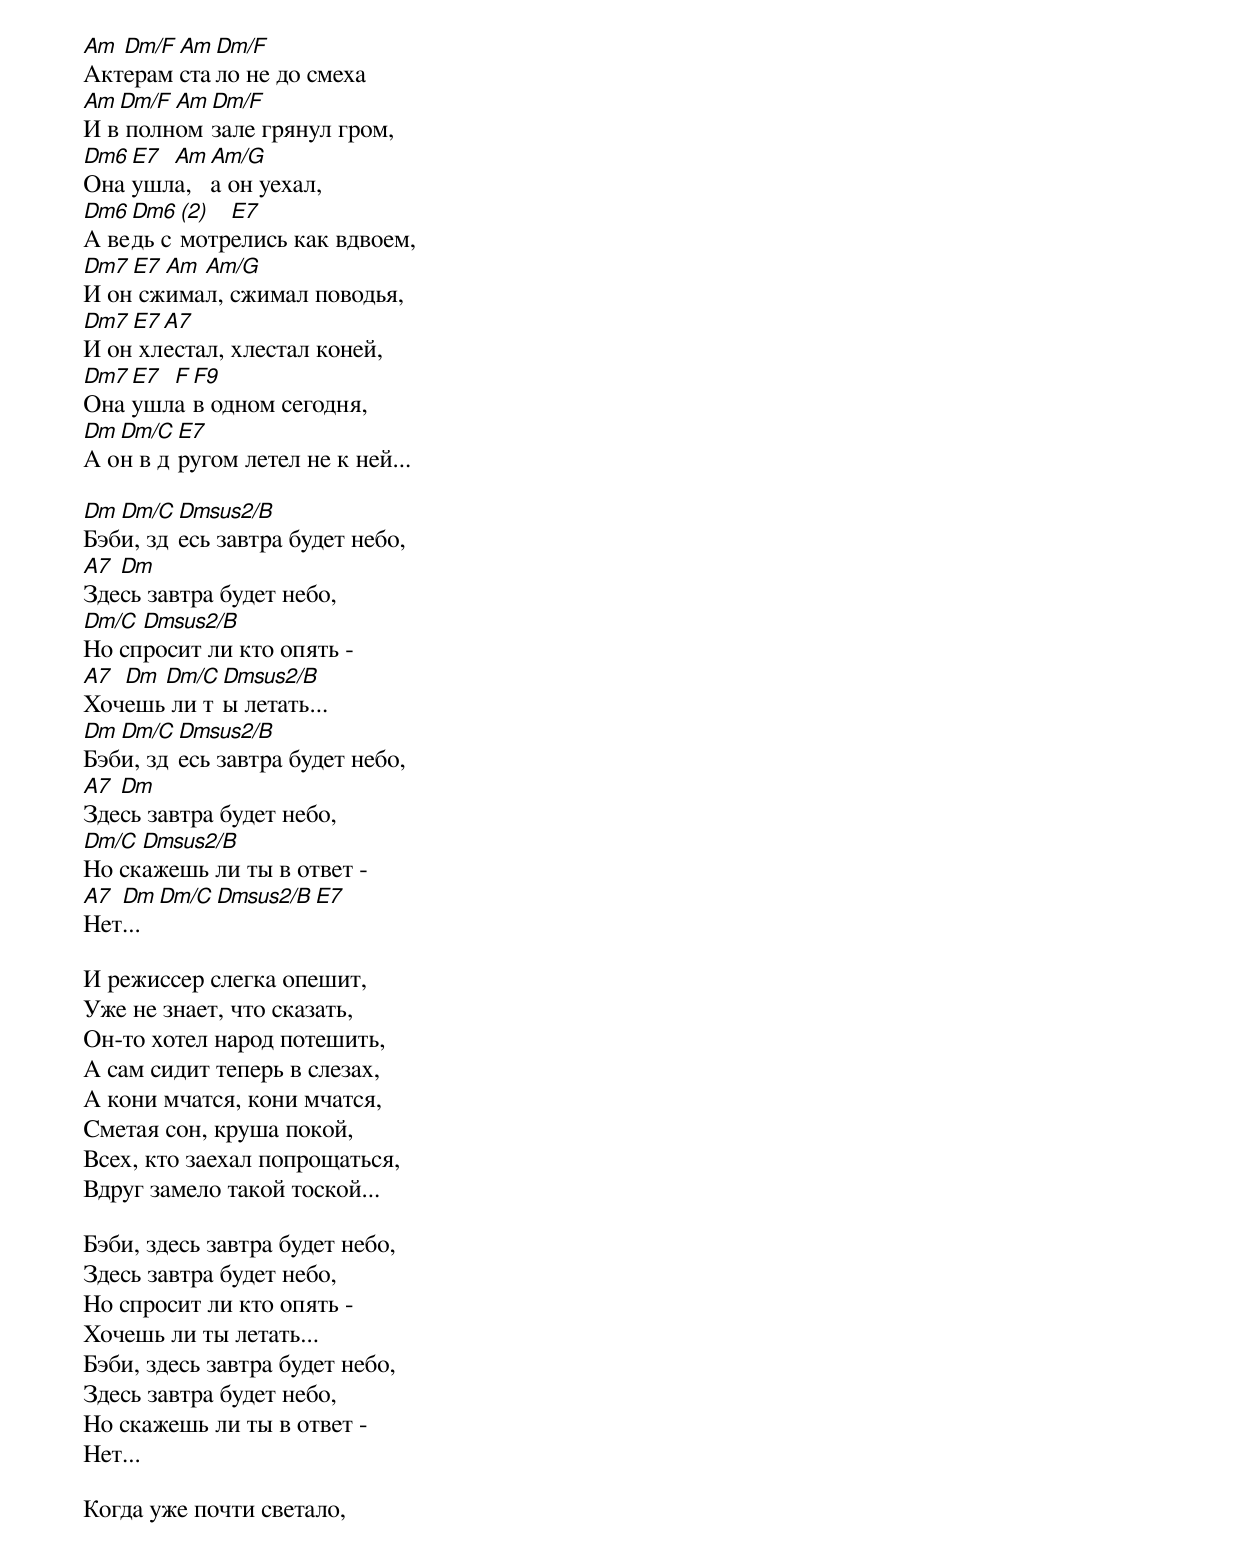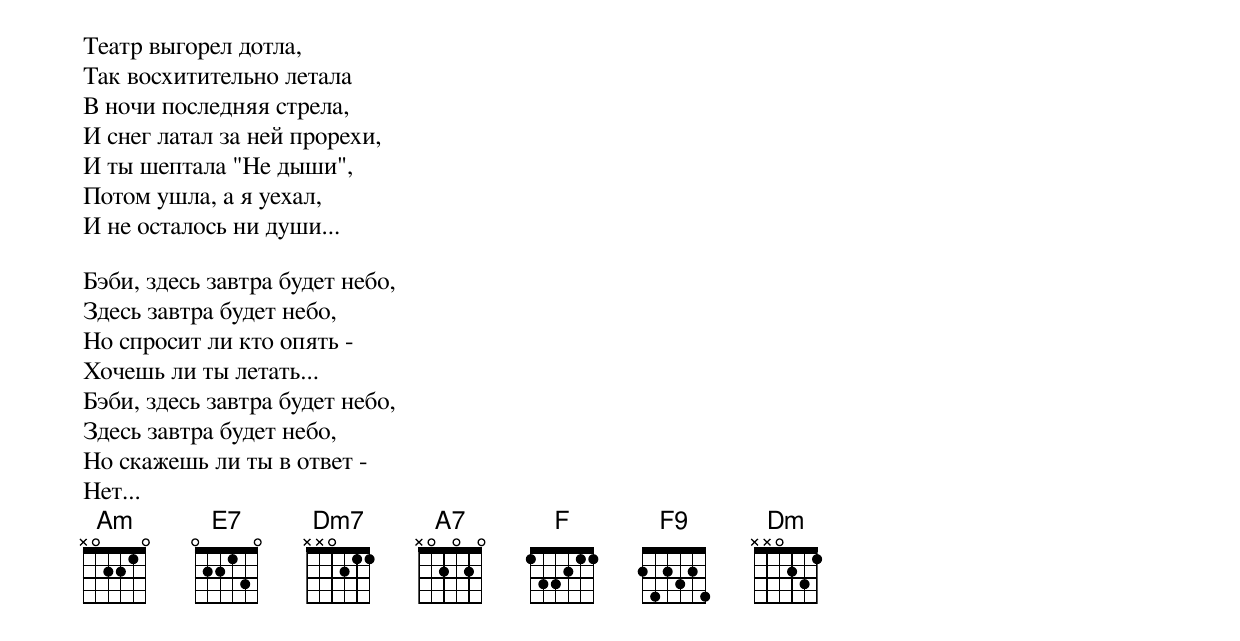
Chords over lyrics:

Am Dm/F Am Dm/F
Актерам стало не до смеха
Am Dm/F Am Dm/F
И в полном зале грянул гром,
Dm6 E7 Am Am/G
Она ушла, а он уехал,
Dm6 Dm6 (2) E7
А ведь смотрелись как вдвоем,
Dm7 E7 Am Am/G
И он сжимал, сжимал поводья,
Dm7 E7 A7
И он хлестал, хлестал коней,
Dm7 E7 F F9
Она ушла в одном сегодня,
Dm Dm/C E7
А он в другом летел не к ней...

Dm Dm/C Dmsus2/B
Бэби, здесь завтра будет небо,
A7 Dm
Здесь завтра будет небо,
Dm/C Dmsus2/B
Но спросит ли кто опять -
A7 Dm Dm/C Dmsus2/B
Хочешь ли ты летать...
Dm Dm/C Dmsus2/B
Бэби, здесь завтра будет небо,
A7 Dm
Здесь завтра будет небо,
Dm/C Dmsus2/B
Но скажешь ли ты в ответ -
A7 Dm Dm/C Dmsus2/B E7
Нет...

И режиссер слегка опешит,
Уже не знает, что сказать,
Он-то хотел народ потешить,
А сам сидит теперь в слезах,
А кони мчатся, кони мчатся,
Сметая сон, круша покой,
Всех, кто заехал попрощаться,
Вдруг замело такой тоской...

Бэби, здесь завтра будет небо,
Здесь завтра будет небо,
Но спросит ли кто опять -
Хочешь ли ты летать...
Бэби, здесь завтра будет небо,
Здесь завтра будет небо,
Но скажешь ли ты в ответ -
Нет...

Когда уже почти светало,
Театр выгорел дотла,
Так восхитительно летала
В ночи последняя стрела,
И снег латал за ней прорехи,
И ты шептала "Не дыши",
Потом ушла, а я уехал,
И не осталось ни души...

Бэби, здесь завтра будет небо,
Здесь завтра будет небо,
Но спросит ли кто опять -
Хочешь ли ты летать...
Бэби, здесь завтра будет небо,
Здесь завтра будет небо,
Но скажешь ли ты в ответ -
Нет...
